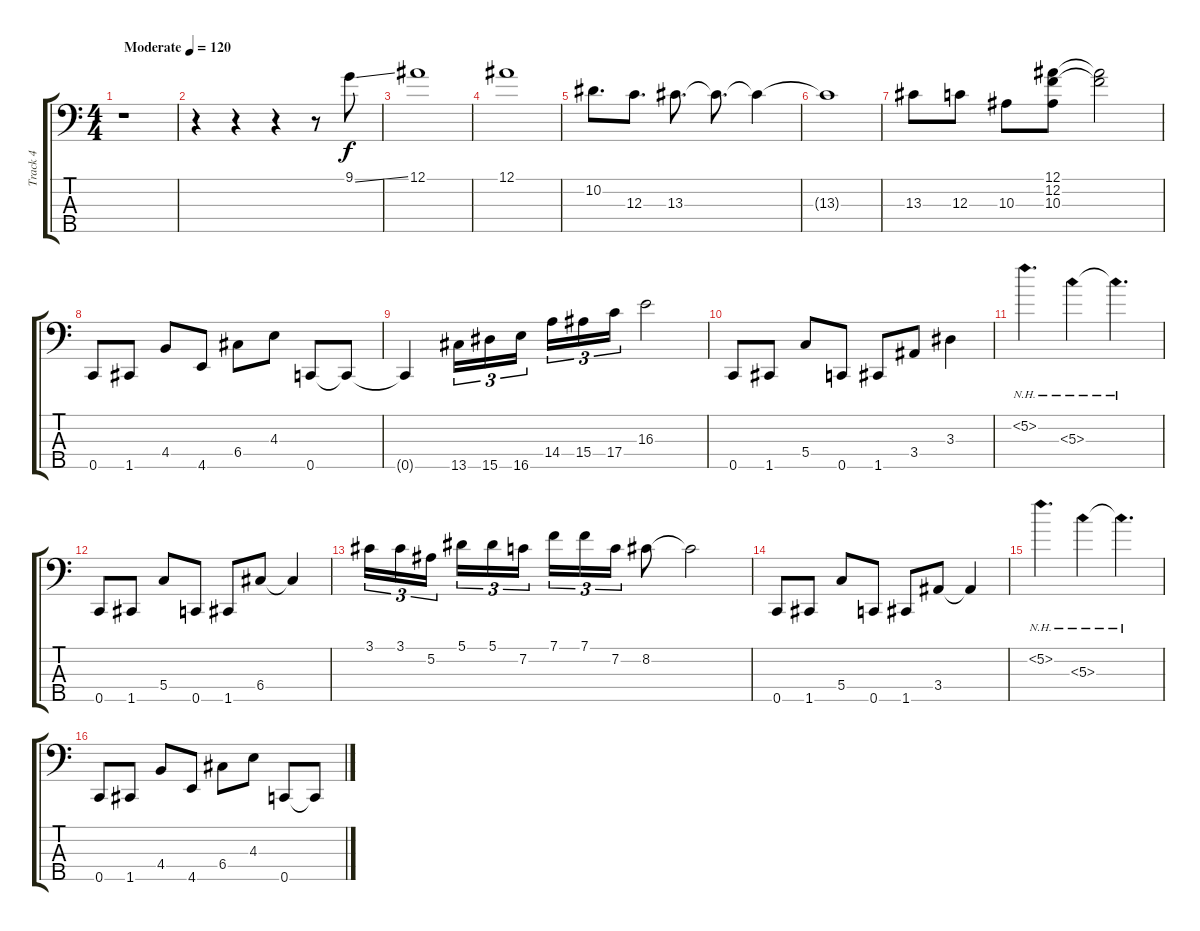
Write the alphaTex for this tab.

\track ("Track 4" "Track 4") {instrument electricbassfinger}
\staff {score tabs}
\tuning (Bb2 F2 C2 G1 C1) {hide}
\ts (4 4)
\tempo (120 "Moderate")
\clef f4
\ks c
r.1{dy f instrument electricbassfinger} |
r.4 r.4 r.4 r.8 9.1{ss}.8 |
12.1.1 |
12.1.1 |
10.2.8{d} 12.3.8{d} 13.3.8{d} 13.3{t}.8{d} 13.3{t}.4 |
13.3{t}.1 |
13.3.8 12.3.8 10.3.8 (12.1 12.2 10.3).8 (12.1{t} 12.2{t}).2 |
0.5.8 1.5.8 4.4.8 4.5.8 6.4.8 4.3.8 0.5.8 0.5{t}.8 |
0.5{t}.4 13.5.16{tu (3 2)} 15.5.16{tu (3 2)} 16.5.16{tu (3 2)} 14.4.16{tu (3 2)} 15.4.16{tu (3 2)} 17.4.16{tu (3 2)} 16.3.2 |
0.5.8 1.5.8 5.4.8 0.5.8 1.5.8 3.4.8 3.3.4 |
5.2{nh}.4{d} 5.3{nh}.4 5.3{nh t}.4{d} |
0.5.8 1.5.8 5.4.8 0.5.8 1.5.8 6.4.8 6.4{t}.4 |
3.1.16{tu (3 2)} 3.1.16{tu (3 2)} 5.2.16{tu (3 2)} 5.1.16{tu (3 2)} 5.1.16{tu (3 2)} 7.2.16{tu (3 2)} 7.1.16{tu (3 2)} 7.1.16{tu (3 2)} 7.2.16{tu (3 2)} 8.2.8 8.2{t}.2 |
0.5.8 1.5.8 5.4.8 0.5.8 1.5.8 3.4.8 3.4{t}.4 |
5.2{nh}.4{d} 5.3{nh}.4 5.3{nh t}.4{d} |
0.5.8 1.5.8 4.4.8 4.5.8 6.4.8 4.3.8 0.5.8 0.5{t}.8
